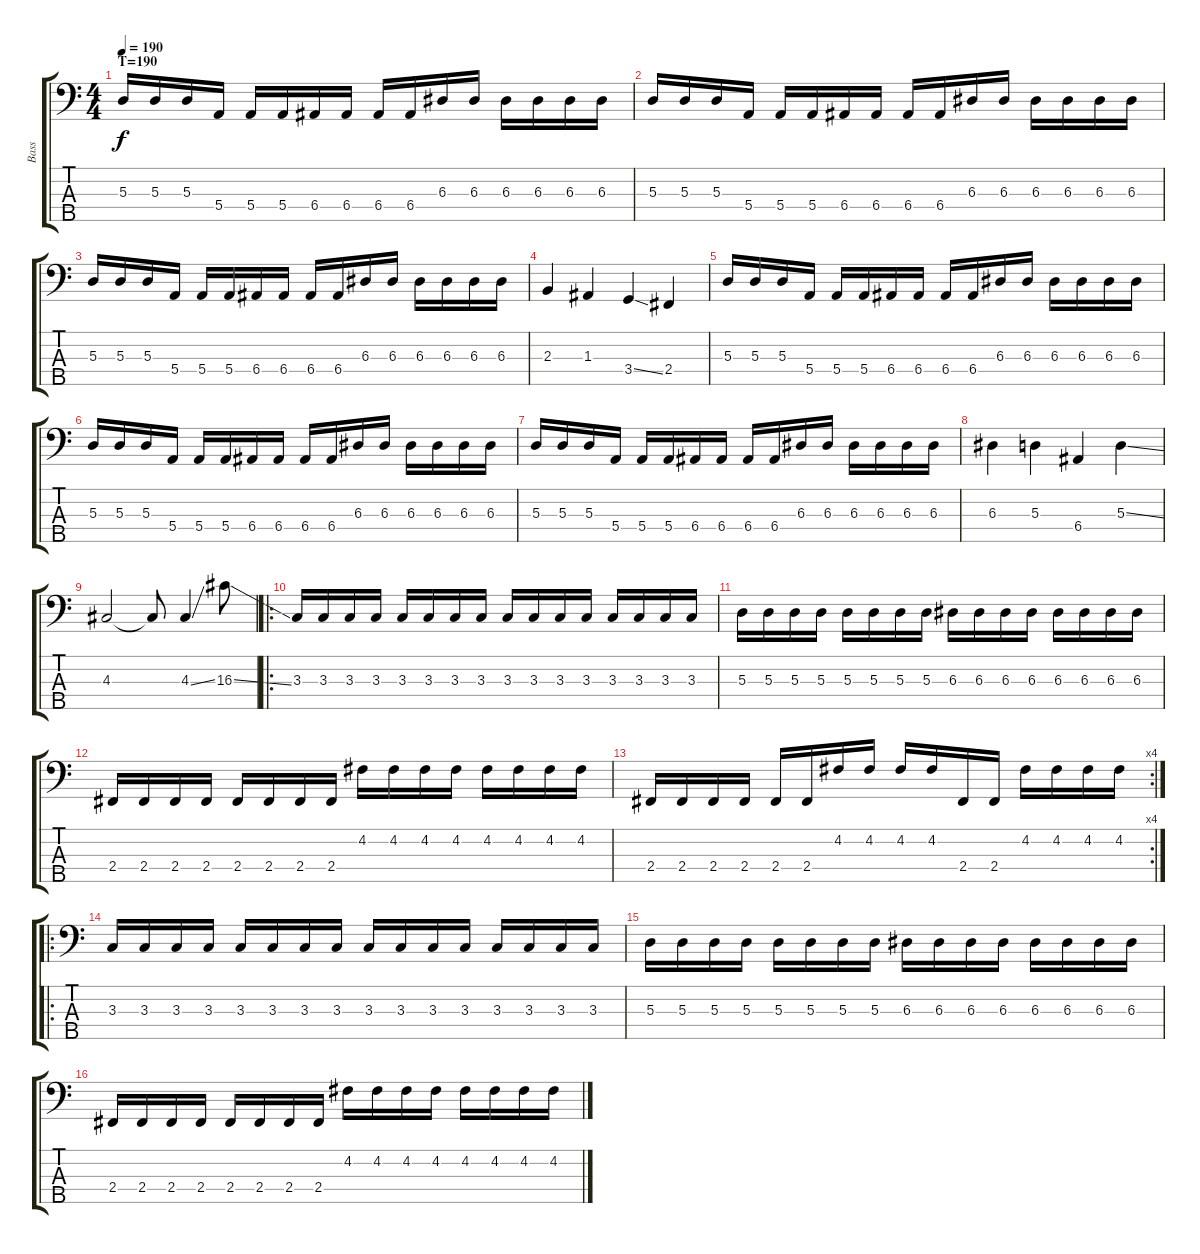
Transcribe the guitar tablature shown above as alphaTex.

\track ("Bass" "Bass") {instrument electricbassfinger}
\staff {score tabs}
\tuning (G2 D2 A1 E1 B0) {hide}
\ts (4 4)
\section ("" "T=190")
\tempo 190
\clef f4
\ks c
5.3.16{dy f instrument electricbassfinger} 5.3.16 5.3.16 5.4.16 5.4.16 5.4.16 6.4.16 6.4.16 6.4.16 6.4.16 6.3.16 6.3.16 6.3.16 6.3.16 6.3.16 6.3.16 |
5.3.16 5.3.16 5.3.16 5.4.16 5.4.16 5.4.16 6.4.16 6.4.16 6.4.16 6.4.16 6.3.16 6.3.16 6.3.16 6.3.16 6.3.16 6.3.16 |
5.3.16 5.3.16 5.3.16 5.4.16 5.4.16 5.4.16 6.4.16 6.4.16 6.4.16 6.4.16 6.3.16 6.3.16 6.3.16 6.3.16 6.3.16 6.3.16 |
2.3.4 1.3.4 3.4{ss}.4 2.4.4 |
5.3.16 5.3.16 5.3.16 5.4.16 5.4.16 5.4.16 6.4.16 6.4.16 6.4.16 6.4.16 6.3.16 6.3.16 6.3.16 6.3.16 6.3.16 6.3.16 |
5.3.16 5.3.16 5.3.16 5.4.16 5.4.16 5.4.16 6.4.16 6.4.16 6.4.16 6.4.16 6.3.16 6.3.16 6.3.16 6.3.16 6.3.16 6.3.16 |
5.3.16 5.3.16 5.3.16 5.4.16 5.4.16 5.4.16 6.4.16 6.4.16 6.4.16 6.4.16 6.3.16 6.3.16 6.3.16 6.3.16 6.3.16 6.3.16 |
6.3.4 5.3.4 6.4.4 5.3{ss}.4 |
4.3.2 4.3{t}.8 4.3{ss}.4 16.3{ss}.8 |
\ro
3.3.16 3.3.16 3.3.16 3.3.16 3.3.16 3.3.16 3.3.16 3.3.16 3.3.16 3.3.16 3.3.16 3.3.16 3.3.16 3.3.16 3.3.16 3.3.16 |
5.3.16 5.3.16 5.3.16 5.3.16 5.3.16 5.3.16 5.3.16 5.3.16 6.3.16 6.3.16 6.3.16 6.3.16 6.3.16 6.3.16 6.3.16 6.3.16 |
2.4.16 2.4.16 2.4.16 2.4.16 2.4.16 2.4.16 2.4.16 2.4.16 4.2.16 4.2.16 4.2.16 4.2.16 4.2.16 4.2.16 4.2.16 4.2.16 |
\rc 4
2.4.16 2.4.16 2.4.16 2.4.16 2.4.16 2.4.16 4.2.16 4.2.16 4.2.16 4.2.16 2.4.16 2.4.16 4.2.16 4.2.16 4.2.16 4.2.16 |
\ro
3.3.16 3.3.16 3.3.16 3.3.16 3.3.16 3.3.16 3.3.16 3.3.16 3.3.16 3.3.16 3.3.16 3.3.16 3.3.16 3.3.16 3.3.16 3.3.16 |
5.3.16 5.3.16 5.3.16 5.3.16 5.3.16 5.3.16 5.3.16 5.3.16 6.3.16 6.3.16 6.3.16 6.3.16 6.3.16 6.3.16 6.3.16 6.3.16 |
2.4.16 2.4.16 2.4.16 2.4.16 2.4.16 2.4.16 2.4.16 2.4.16 4.2.16 4.2.16 4.2.16 4.2.16 4.2.16 4.2.16 4.2.16 4.2.16
